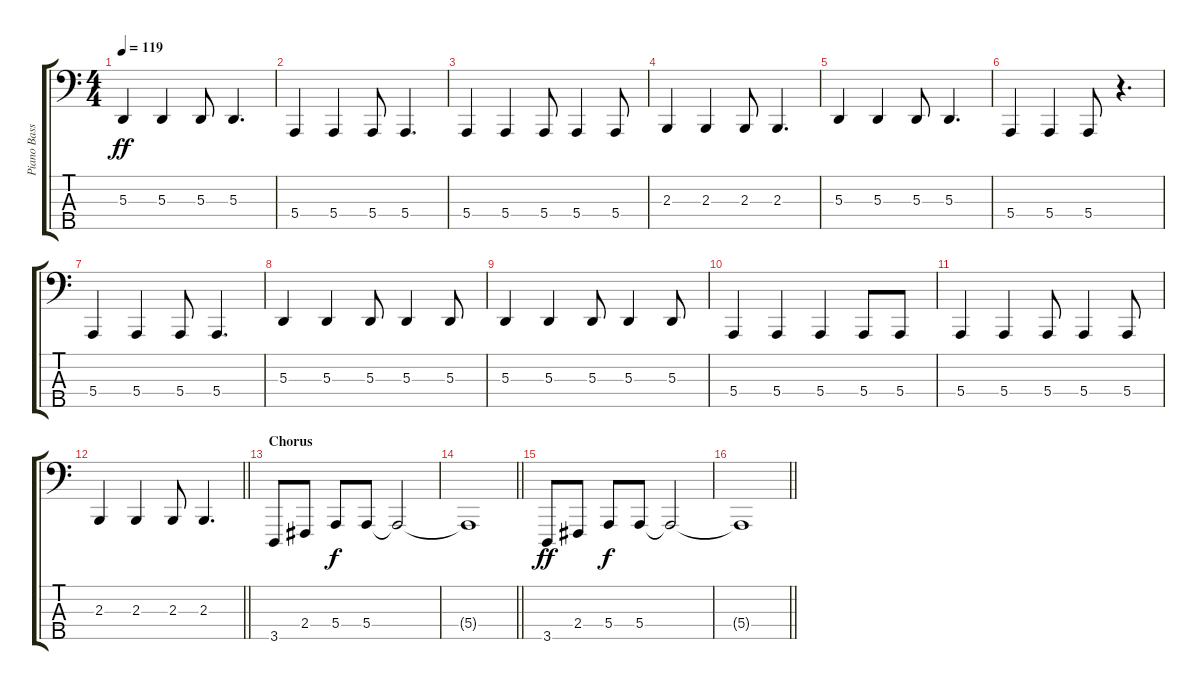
\track ("Piano Bass (Paul McCartney)" "Piano Bass") {instrument acousticgrandpiano}
\staff {score tabs}
\tuning (G2 D2 A1 E1 B0) {hide}
\ts (4 4)
\tempo 119
\clef f4
\ks c
5.3.4{dy ff} 5.3.4 5.3.8 5.3.4{d} |
5.4.4 5.4.4 5.4.8 5.4.4{d} |
5.4.4 5.4.4 5.4.8 5.4.4 5.4.8 |
2.3.4 2.3.4 2.3.8 2.3.4{d} |
5.3.4 5.3.4 5.3.8 5.3.4{d} |
5.4.4 5.4.4 5.4.8 r.4{d} |
5.4.4 5.4.4 5.4.8 5.4.4{d} |
5.3.4 5.3.4 5.3.8 5.3.4 5.3.8 |
5.3.4 5.3.4 5.3.8 5.3.4 5.3.8 |
5.4.4 5.4.4 5.4.4 5.4.8 5.4.8 |
5.4.4 5.4.4 5.4.8 5.4.4 5.4.8 |
\barLineRight lightlight
2.3.4 2.3.4 2.3.8 2.3.4{d} |
\section ("" "Chorus")
3.5.8 2.4.8 5.4.8{dy f} 5.4.8 5.4{t}.2 |
\barLineRight lightlight
5.4{t}.1 |
3.5.8{dy ff} 2.4.8 5.4.8{dy f} 5.4.8 5.4{t}.2 |
\barLineRight lightlight
5.4{t}.1
